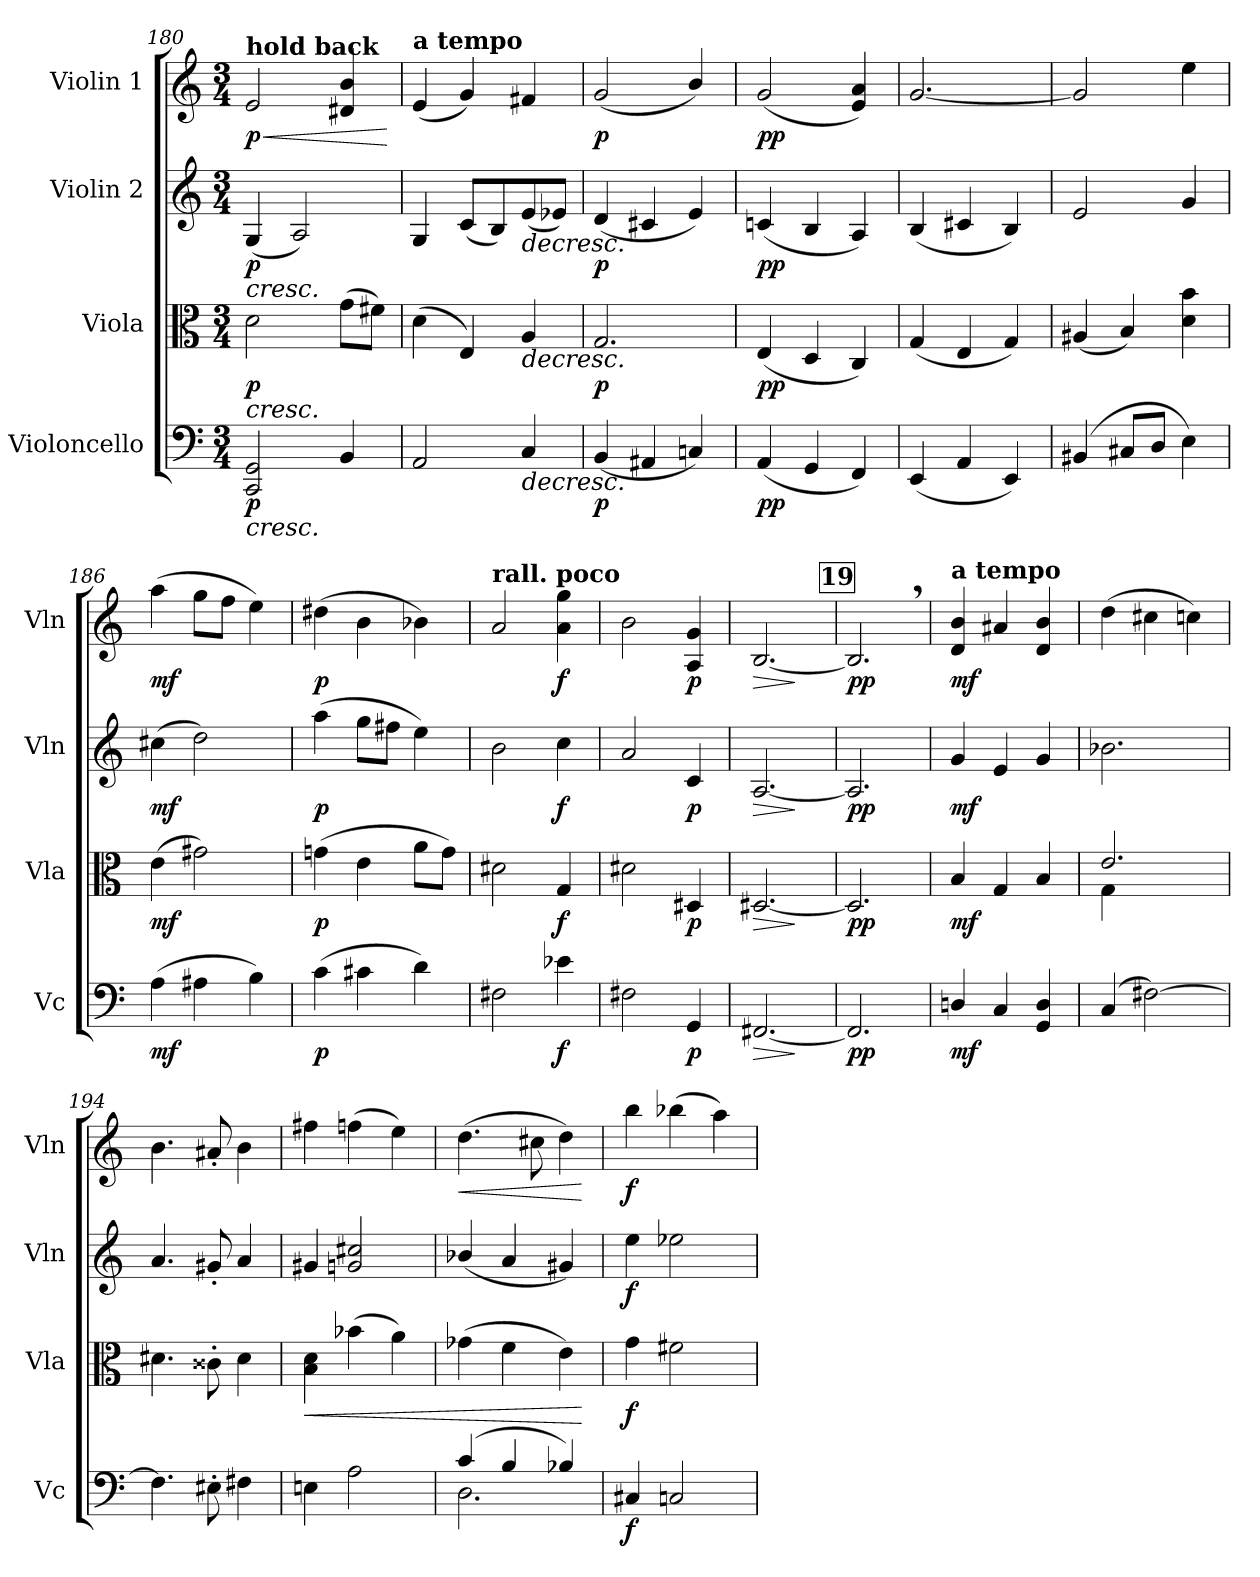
**kern	**dynam	**kern	**dynam	**kern	**dynam	**kern	**dynam
*part4	*part4	*part3	*part3	*part2	*part2	*part1	*part1
*staff4	*staff4	*staff3	*staff3	*staff2	*staff2	*staff1	*staff1
*I"Violoncello	*	*I"Viola	*	*I"Violin 2	*	*I"Violin 1	*
*I'Vc	*	*I'Vla	*	*I'Vln	*	*I'Vln	*
*clefF4	*	*clefC3	*	*clefG2	*	*clefG2	*
*k[]	*	*k[]	*	*k[]	*	*k[]	*
*M3/4	*	*M3/4	*	*M3/4	*	*M3/4	*
=180	=180	=180	=180	=180	=180	=180	=180
!	!	!	!	!	!	!LO:TX:a:B:t=hold back	!
!	!LO:HP:b	!	!LO:HP:b	!	!LO:HP:b	!	!LO:HP:b
!	!LO:DY:n=1:b	!	!LO:DY:n=1:b	!	!LO:DY:n=1:b	!	!LO:DY:n=1:b
2CC/ 2GG/	< p	2d\	< p	(4G/	< p	2e/	< p
.	.	.	.	2A/)	.	.	.
4BB/	.	(8g\L	.	.	.	4d#X/ 4b/	.
.	.	8f#X\J)	.	.	.	.	.
.	.	.	.	.	.	.	[
=181	=181	=181	=181	=181	=181	=181	=181
!!LO:REH:place=s1:a:B:cj:fs=14:t=18
!	!	!	!	!	!	!LO:TX:a:B:t=a tempo	!
2AA/	.	(4d\	.	4G/	.	(4e/	.
.	.	4E/)	.	(8c/L	.	4g/)	.
.	.	.	.	8B/)	.	.	.
!	!LO:HP:b	!	!LO:HP:b	!	!LO:HP:b	!	!
4C/	>	4A/	>	(8e/	>	4f#X/	.
.	.	.	.	8e-X/J)	.	.	.
.	[	.	[	.	[	.	.
=182	=182	=182	=182	=182	=182	=182	=182
!	!LO:DY:b	!	!LO:DY:b	!	!LO:DY:b	!	!LO:DY:b
(4BB/	p	2.G/	p	(4d/	p	(2g/	p
4AA#X/	.	.	.	4c#X/	.	.	.
4Cn/)	.	.	.	4e/)	.	4b/)	.
!!LO:LB:g=z
=183	=183	=183	=183	=183	=183	=183	=183
!	!LO:DY:b	!	!LO:DY:b	!	!LO:DY:b	!	!LO:DY:b
(4AA/	pp	(4E/	pp	(4cn/	pp	(2g/	pp
4GG/	.	4D/	.	4B/	.	.	.
4FF/)	.	4C/)	.	4A/)	.	4e/ 4a/)	.
=184	=184	=184	=184	=184	=184	=184	=184
(4EE/	.	(4G/	.	(4B/	.	[2.g/	.
4AA/	.	4E/	.	4c#X/	.	.	.
4EE/)	.	4G/)	.	4B/)	.	.	.
=185	=185	=185	=185	=185	=185	=185	=185
(<4BB#X/	.	(4A#X/	.	2e/	.	2g/]	.
8C#X/L	.	4B/)	.	.	.	.	.
8D/J	.	.	.	.	.	.	.
4E\)	.	4d\ 4b\	.	4g/	.	4ee\	.
=186	=186	=186	=186	=186	=186	=186	=186
!	!LO:DY:b	!	!LO:DY:b	!	!LO:DY:b	!	!LO:DY:b
(4A\	mf	(4e\	mf	(4cc#X\	mf	(4aa\	mf
4A#X\	.	2g#X\)	.	2dd\)	.	8gg\L	.
.	.	.	.	.	.	8ff\J	.
4B\)	.	.	.	.	.	4ee\)	.
=187	=187	=187	=187	=187	=187	=187	=187
!	!LO:DY:b	!	!LO:DY:b	!	!LO:DY:b	!	!LO:DY:b
(4c\	p	(4gn\	p	(4aa\	p	(4dd#X\	p
4c#X\	.	4e\	.	8gg\L	.	4b\	.
.	.	.	.	8ff#X\J	.	.	.
4d\)	.	8a\L	.	4ee\)	.	4b-X\)	.
.	.	8g\J)	.	.	.	.	.
=188	=188	=188	=188	=188	=188	=188	=188
!	!	!	!	!	!	!LO:TX:a:B:t=rall. poco	!
2F#X\	.	2d#X\	.	2b\	.	2a/	.
!	!LO:DY:b	!	!LO:DY:b	!	!LO:DY:b	!	!LO:DY:b
4e-X\	f	4G/	f	4cc\	f	4a\ 4gg\	f
=189	=189	=189	=189	=189	=189	=189	=189
2F#X\	.	2d#X\	.	2a/	.	2b\	.
!	!LO:DY:b	!	!LO:DY:b	!	!LO:DY:b	!	!LO:DY:b
4GG/	p	4D#X/	p	4c/	p	4A/ 4g/	p
!!LO:LB:g=z
=190	=190	=190	=190	=190	=190	=190	=190
!	!LO:HP:b	!	!LO:HP:b	!	!LO:HP:b	!	!LO:HP:b
[2.FF#X/	>	[2.D#X/	>	[2.A/	>	[2.B/	>
.	]	.	]	.	]	.	]
!!LO:REH:place=s1:a:B:cj:fs=14:t=19
=191	=191	=191	=191	=191	=191	=191	=191
!	!LO:DY:b	!	!LO:DY:b	!	!LO:DY:b	!	!LO:DY:b
2.FF#/]	pp	2.D#/]	pp	2.A/]	pp	2.B,/]	pp
=192	=192	=192	=192	=192	=192	=192	=192
!	!	!	!	!	!	!LO:TX:a:B:t=a tempo	!
!	!LO:DY:b	!	!LO:DY:b	!	!LO:DY:b	!	!LO:DY:b
4Dn/	mf	4B/	mf	4g/	mf	4d/ 4b/	mf
4C/	.	4G/	.	4e/	.	4a#X/	.
4GG/ 4D/	.	4B/	.	4g/	.	4d/ 4b/	.
=193	=193	=193	=193	=193	=193	=193	=193
*	*	*^	*	*	*	*	*
(4C/	.	2.e/	4G\	.	2.b-X\	.	(4dd\	.
[2F#X\)	.	.	4ryy	.	.	.	4cc#X\	.
.	.	.	4ryy	.	.	.	4ccn\)	.
*	*	*v	*v	*	*	*	*	*
=194	=194	=194	=194	=194	=194	=194	=194
4.F#\]	.	4.d#X\	.	4.a/	.	4.b\	.
8E#X'\	.	8c##X'\	.	8g#X'/	.	8a#X'/	.
4F#j\	.	4d#\	.	4a/	.	4b\	.
=195	=195	=195	=195	=195	=195	=195	=195
!	!	!	!LO:HP:b	!	!	!	!
4En\	.	4B\ 4d\	<	4g#X/	.	4ff#X\	.
2A\	.	(4b-X\	.	2gn/ 2cc#X/	.	(4ffn\	.
.	.	4a\)	.	.	.	4ee\)	.
.	.	.	]	.	.	.	.
=196	=196	=196	=196	=196	=196	=196	=196
*^	*	*	*	*	*	*	*
!	!	!	!	!	!	!	!	!LO:HP:b
(4c/	2.D\	.	(4g-X\	.	(4b-X/	.	(4.dd\	<
4B/	.	.	4f\	.	4a/	.	.	.
.	.	.	.	.	.	.	8cc#X\	.
4B-X/)	.	.	4e\)	.	4g#X/)	.	4dd\)	.
*v	*v	*	*	*	*	*	*	*
.	]	.	[	.	]	.	[
=197	=197	=197	=197	=197	=197	=197	=197
!	!LO:DY:b	!	!LO:DY:b	!	!LO:DY:b	!	!LO:DY:b
4C#X/	f	4g\	f	4ee\	f	4bb\	f
2Cn/	.	2f#X\	.	2ee-X\	.	(4bb-X\	.
.	.	.	.	.	.	4aa\)	.
=	=	=	=	=	=	=	=
*-	*-	*-	*-	*-	*-	*-	*-
